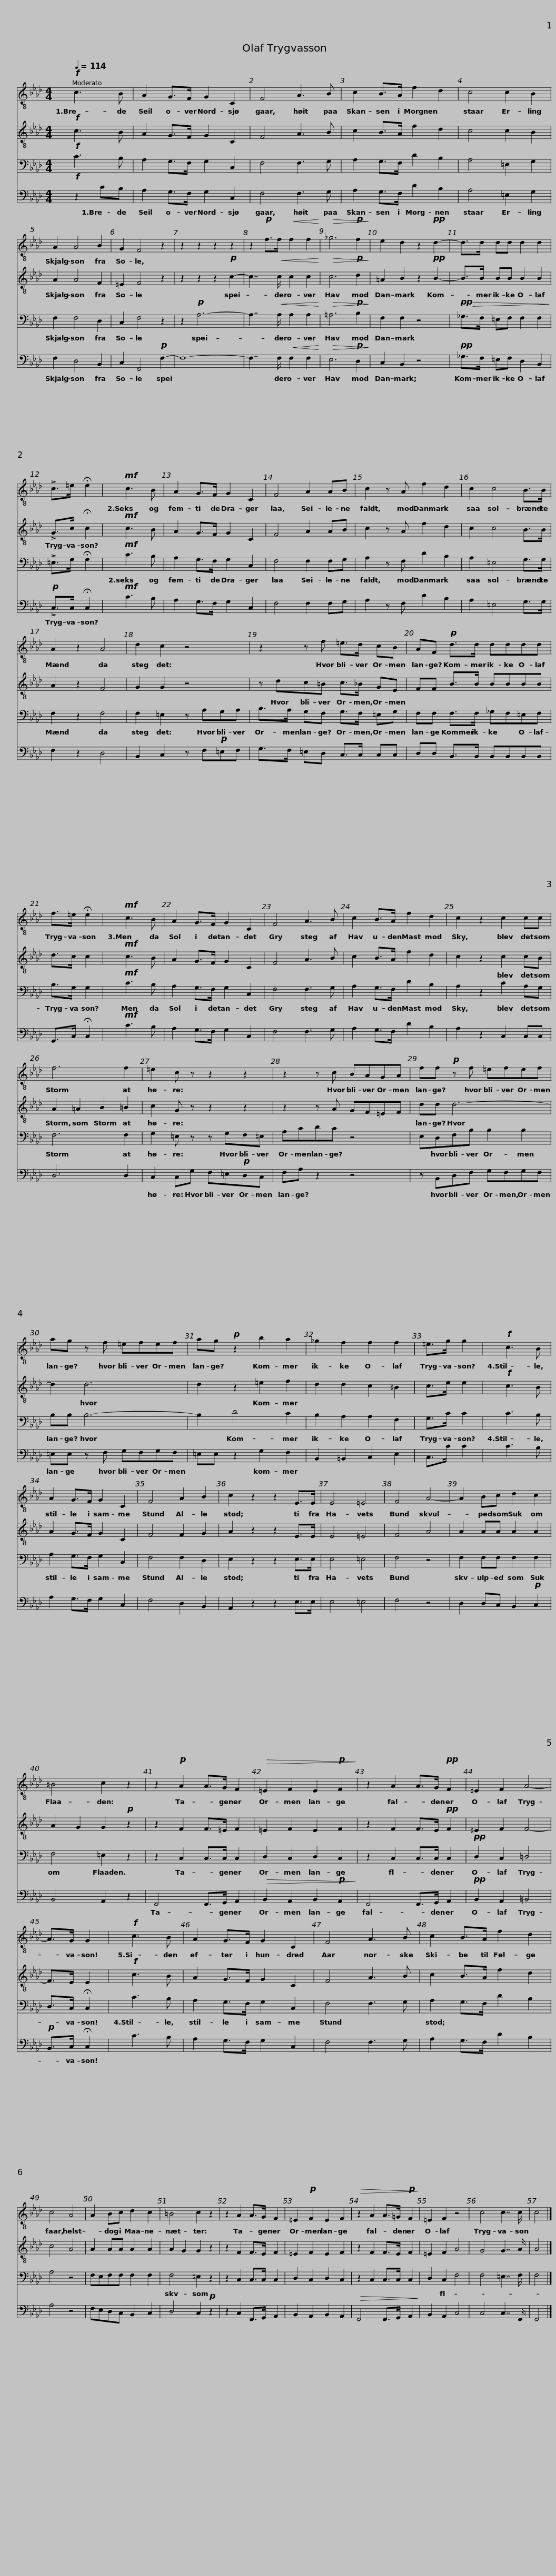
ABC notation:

X:1
%%score 1 2 3 4
L:1/8
Q:1/4=114
M:4/4
I:linebreak $
K:Ab
V:1 treble-8
V:2 treble-8
V:3 bass
V:4 bass
V:1
!f! c3 B | A2 G>F G2 C2 | F4 A3 B | c2 B>A f2 d2 | c4 c2 B2 |$ %5
 A2 A4 B2 | G2 F4 z2 | z2 z2 z2 z2 | z2!p! f>f!<(! f2 f2!<)! |$!>(! _g6!p! f2!>)! | %10
 e2 d2 z2!pp! d2- | d>d dd d2 d2 | !>!c>=e !fermata!e2 |$!mf! c3 B | A2 G>F G2 C2 | %15
 F4 A2 AB | c2 z A f2 d2 |$ c2 c4 B>B | A2 z2 A4 | d2 c2 z4 | %20
 z2 z f =e>d cB |$ AF!p! d>d dddd | f>=e !fermata!e2 |!mf! c3 B | A2 G>F G2 C2 | %25
 F4 A3 B |$ c2 B>A f2 d2 | c2 z2 c2 cc | f6 f2 |$ =e2 c z z2 z2 | %30
 z2 z c BAGA |$ ff!p! z f =efef | ag z f =efef | ag!p! z2 b2 a2 |$ _g2 f2 f2 f2 | %35
 =e>g g2 |$!f! c3 B | A2 G>F G2 C2 | F4 A2 B2 | c2 z2 z2 E>E | %40
 E4 =E4 | F4 A4- |$ A2 Bc d2 c2 | =B4 c2 z2 | z2!p! A2 A>G F2 | %45
!>(! =E2 F2 E2!p! F2!>)! | z2 A2 A>G!pp! F2 | =E2 F2 A4- |$ A>G G2 |!f! c3 B | %50
 A2 G>F G2 C2 | F4 A3 B | c2 B>A f2 d2 | c4 A4 |$ A2 Bc d2 c2 | %55
 =B4 c2 z2 | z2 A2 A>G F2 | =E2!p! F2 E2 F2 |!>(! z2 A2 A>=G!p! F2!>)! | =E2 F2 z4 |$ %60
 c4 c7/2 c/ | c4 |] %62
V:2
!f! c3 B | A2 G>F G2 C2 | F4 A3 B | c2 B>A f2 d2 | c4 c2 B2 |$ %5
 A2 A4 F2 | =E2 F4 z2 | z2 z2 z2!p! c2- | c7/2!<(! c/ c2 c2!<)! |$!>(! c6!p! d2!>)! | %10
 =A2 B2 z2!pp! B2- | B>B BB B2 B2 | !>!G>c !fermata!c2 |$!mf! c3 B | A2 G>F G2 C2 | %15
 F4 A2 AB | c2 z A f2 d2 |$ c2 c4 B>B | A2 z2 F4 | G2 G2 z4 | %20
 z dc=B c>_B GE |$ FF B>B BBBB | d>c c2 |!mf! c3 B | A2 G>F G2 C2 | %25
 F4 A3 B |$ c2 B>A f2 d2 | c2 z2 c2 cB | A2 =A2 B2 =B2 |$ c2 G z z2 z2 | %30
 z2 z A GF=EF |$ dd d6- | d2 d6 | d2 z2 =e2 f2 |$ d2 d2 c2 =B2 | %35
 c>e e2 |$!f! c3 B | A2 G>F G2 C2 | F4 F2 G2 | A2 z2 z2 E>E | %40
 E4 =E4 | F4 A4 |$ A2 AA A2 A2 | A2 G2 G2!p! z2 | z2 F2 F>=E F2 | %45
 =E2 F2 E2 F2 | z2 F2 F>E!pp! F2 | =E2 F2 F4- |$ F>E E2 |!f! c3 B | %50
 A2 G>F G2 C2 | F4 A3 B | c2 B>A f2 d2 | c4 A4 |$ A2 AA A2 A2 | %55
 A2 G2 G2 z2 | z2 F2 F>E F2 | =E2 F2 E2 F2 | z2 F2 F>E F2 | =E2 F2 A4 |$ %60
 G4 G7/2 A/ | A4 |] %62
V:3
!f! C3 B, | A,2 G,>F, G,2 C,2 | F,4 F,3 G, | A,2 G,>F, D2 B,2 | A,4 =E,2 G,2 |$ %5
 F,2 F,4 D,2 | C,2 F,4 z2 | z2!p! A,6- | A,7/2!<(! A,/ A,2 A,2!<)! |$!>(! =A,6!p! B,2!>)! | %10
 F,2 F,2 z4 |!pp!!>(! _G,>F, =E,F, F,2 F,2!>)! | !>!=E,>G, !fermata!G,2 |$!mf! C3 B, | A,2 G,>F, G,2 C,2 | %15
 F,4 F,2 F,G, | A,2 z F, D2 B,2 |$ A,2 =E,4 G,>G, | F,2 z2 F,4 | F,2 =E,2 z A,G,A, | %20
 B,>A, G,F, G,>F, =E,G, |$ F,F, F,>F, _G,F,=E,F, | B,>G, G,2 |!mf! C3 B, | A,2 G,>F, G,2 C,2 | %25
 F,4 F,3 G, |$ A,2 G,>F, D2 B,2 | A,2 z2 C2 A,G, | F,6 F,2 |$ G,2 =E, z z G,F,=E, | %30
 A,CDC z4 |$ E,D,F,B, B,2 B,2 | B,B, B,6- | B,2 D4 C2 |$ B,2 A,2 A,2 F,2 | %35
 G,>C C2 |$ C3 B, | A,2 G,>F, G,2 C,2 | F,4 F,2 D,2 | E,2 z2 z2 E,>E, | %40
 E,4 =E,4 | F,4 z4 |$ F,2 F,F, F,2 F,2 | F,4 =E,2 z2 | z2 C,2 C,>C, C,2 | %45
 D,2 C,2 D,2 C,2 | z2 C,2 C,>C, C,2 |!pp! D,2 C,2 =D,4 |$ D,>C, !fermata!C,2 | C3 B, | %50
 A,2 G,>F, G,2 C,2 | F,4 F,3 G, | A,2 G,>F, D2 B,2 | A,4 z4 |$ F,E,F,F, F,2 F,2 | %55
 F,4 =E,2 z2 | z2 C,2 C,>C, C,2 | D,2 C,2 D,2 C,2 | z2 C,2 C,>C, C,2 | D,2 C,2 F,4 |$ %60
 F,4 =E,7/2 F,/ | F,4 |] %62
V:4
!f! z2 CB, | A,2 G,>F, G,2 C,2 | F,4 F,3 G, | A,2 G,>F, D2 B,2 | A,4 =E,2 G,2 |$ %5
 F,2 D,4 B,,2 | C,2 F,,4!p! F,2- | F,8- | F,7/2 F,/!<(! F,2 F,2!<)! |$!>(! E,6!p! D,2!>)! | %10
 C,2 B,,2 z4 |!pp! _G,>F, =E,F, D,2 B,,2 |!p! !>!C,>C, !fermata!C,2 |$!mf! C3 B, | A,2 G,>F, G,2 C,2 | %15
 F,4 F,2 F,G, | A,2 z F, D2 B,2 |$ A,2 =E,4 G,>G, | F,2 z2 D,4 | B,,2 C,2 z F,!p!=E,F, | %20
 G,>F, =E,D, C,>C, C,C, |$ D,D, B,,>B,, B,,B,,B,,B,, | G,,>C, !fermata!C,2 |!mf! C3 B, | A,2 G,>F, G,2 C,2 | %25
 F,4 F,3 G, |$ A,2 G,>F, D2 B,2 | A,2 z2 C,2 C,C, | D,6 D,2 |$ C,2 C,G, F,=E,!p!D,C, | %30
 F,A, z2 z4 |$ z B,,D,F, G,F,G,F, | =E,E, z F, G,F,G,F, | =E,E, z2 G,2 F,2 |$ B,,2 =B,,2 C,2 E,2 | %35
 C,>C C2 |$ C3 B, | A,2 G,>F, G,2 C,2 | F,4 D,2 B,,2 | A,,2 z2 z2 E,>E, | %40
 E,4 =E,4 | F,4 z4 |$ D,2 D,C, B,,2!p! C,2 | B,,4 A,,2 z2 | F,,4 F,,>G,, A,,2 | %45
!>(! B,,2 A,,2 B,,2!p! A,,2!>)! | F,,4 F,,>G,, A,,2 |!pp! B,,2 A,,2 =B,,4 |$!p! B,,>C, !fermata!C,2 | C3 B, | %50
 A,2 G,>F, G,2 C,2 | F,4 F,3 G, | A,2 G,>F, D2 B,2 | A,4 z4 |$ F,E,D,C, B,,2 C,2 | %55
 D,4 C,2!p! z2 | z2 C,2 F,,>G,, A,,2 | B,,2 A,,2 B,,2 A,,2 |!>(! F,,4 F,,>G,, A,,2!>)! | B,,2 A,,2 C,4 |$ %60
 C,4 C,7/2 F,,/ | F,,4 |] %62
